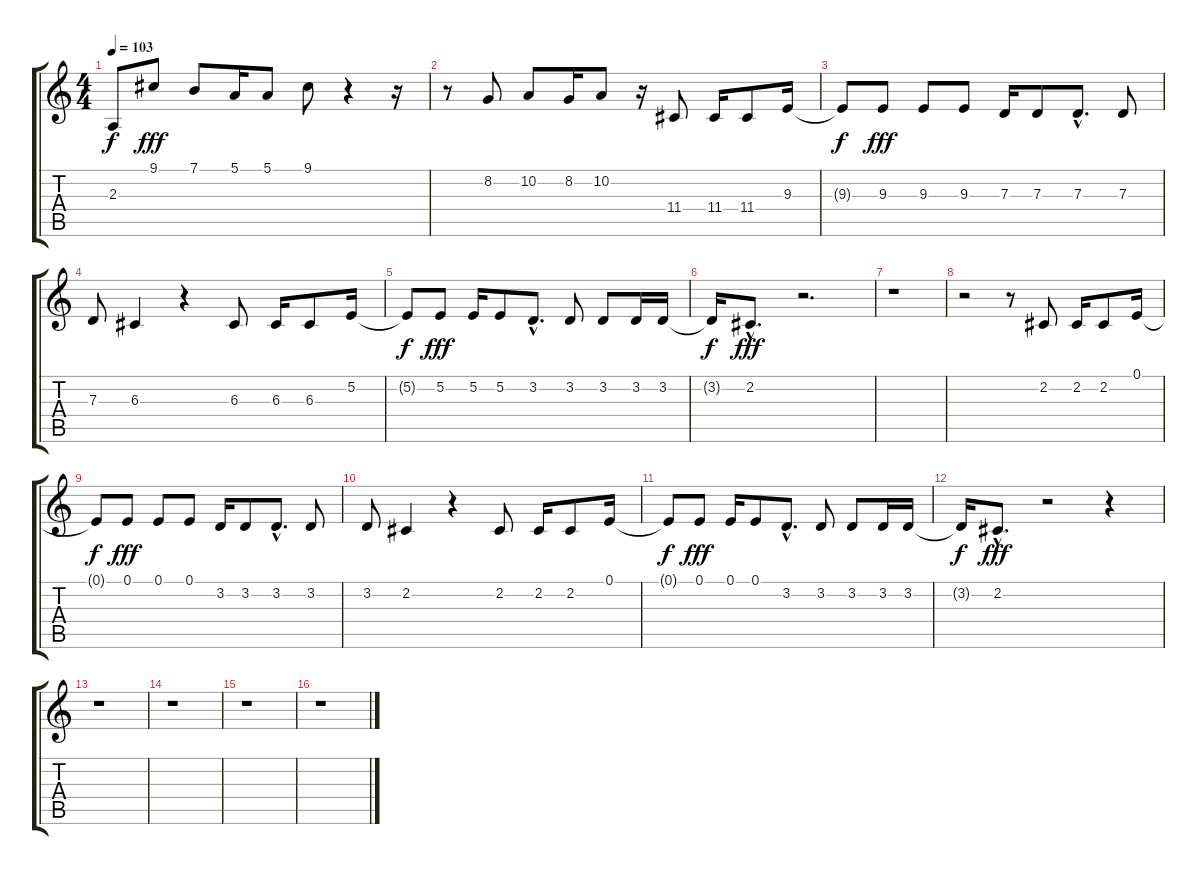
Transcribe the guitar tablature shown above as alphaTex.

\track "" {instrument tenorsax}
\staff {score tabs}
\tuning (E4 B3 G3 D3 A2 E2) {hide}
\ts (4 4)
\tempo 103
\clef g2
\ks c
2.3{t}.8{dy f} 9.1.8{dy fff} 7.1.8 5.1.16 5.1.8 9.1.8 r.4 r.16 |
r.8 8.2.8 10.2.8 8.2.16 10.2.8 r.16 11.4.8 11.4.16 11.4.8 9.3.16 |
9.3{t}.8{dy f} 9.3.8{dy fff} 9.3.8 9.3.8 7.3.16 7.3.8 7.3{hac}.8{d} 7.3.8 |
7.3.8 6.3.4 r.4 6.3.8 6.3.16 6.3.8 5.2.16 |
5.2{t}.8{dy f} 5.2.8{dy fff} 5.2.16 5.2.8 3.2{hac}.8{d} 3.2.8 3.2.8 3.2.16 3.2.16 |
3.2{t}.16{dy f} 2.2{hac}.8{d dy fff} r.2{d} |
r.1 |
r.2 r.8 2.2.8 2.2.16 2.2.8 0.1.16 |
0.1{t}.8{dy f} 0.1.8{dy fff} 0.1.8 0.1.8 3.2.16 3.2.8 3.2{hac}.8{d} 3.2.8 |
3.2.8 2.2.4 r.4 2.2.8 2.2.16 2.2.8 0.1.16 |
0.1{t}.8{dy f} 0.1.8{dy fff} 0.1.16 0.1.8 3.2{hac}.8{d} 3.2.8 3.2.8 3.2.16 3.2.16 |
3.2{t}.16{dy f} 2.2{hac}.8{d dy fff} r.2 r.4 |
r.1 |
r.1 |
r.1 |
r.1
